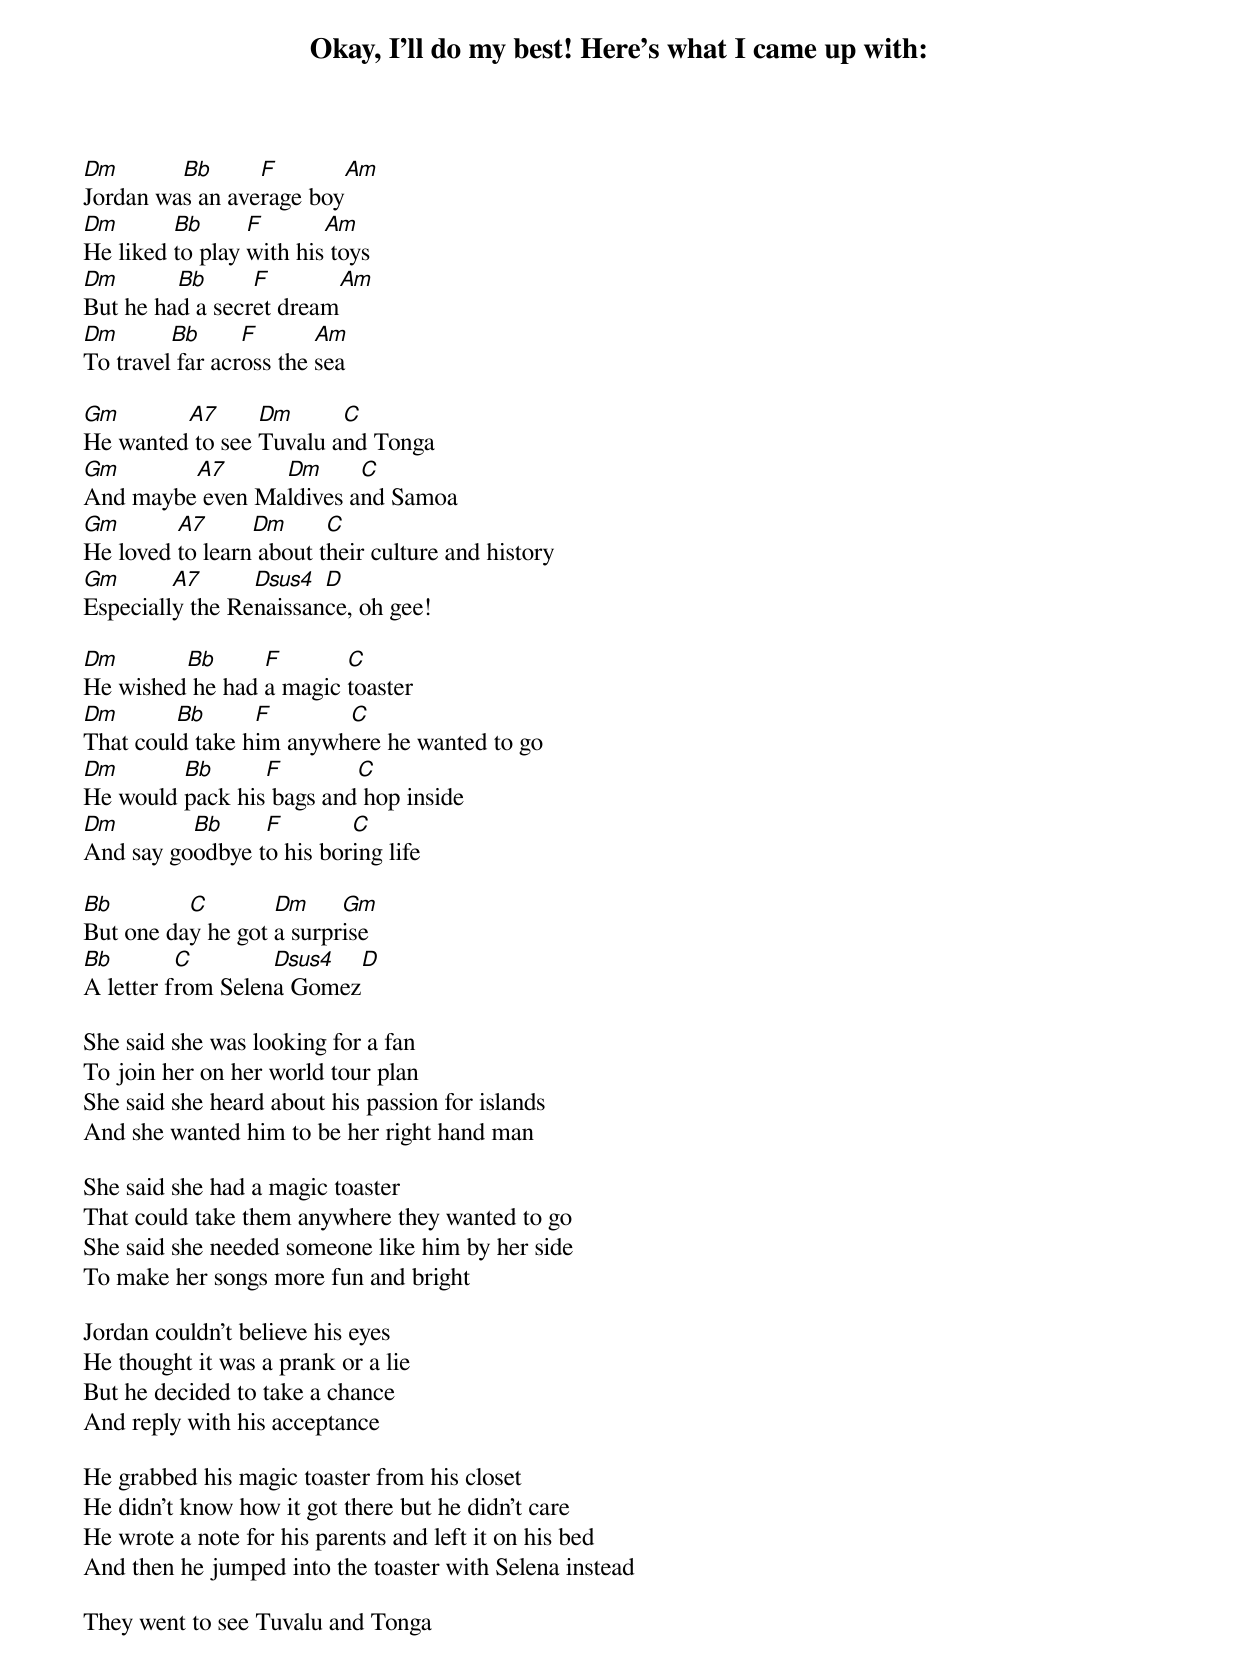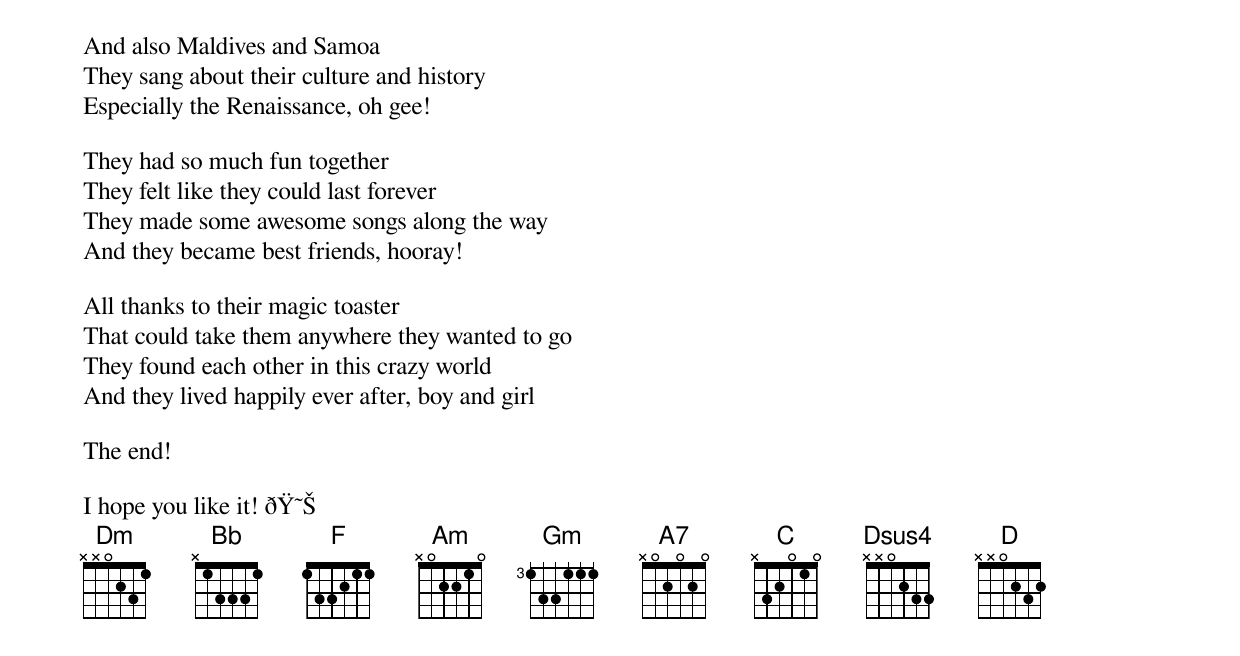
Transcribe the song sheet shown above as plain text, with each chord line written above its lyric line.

Okay, I'll do my best! Here's what I came up with:

Dm       Bb      F       Am
Jordan was an average boy
Dm       Bb      F       Am
He liked to play with his toys
Dm       Bb      F       Am
But he had a secret dream
Dm       Bb      F       Am
To travel far across the sea

Gm       A7      Dm      C
He wanted to see Tuvalu and Tonga
Gm       A7      Dm      C
And maybe even Maldives and Samoa
Gm       A7      Dm      C
He loved to learn about their culture and history
Gm       A7      Dsus4  D
Especially the Renaissance, oh gee!

Dm       Bb      F       C
He wished he had a magic toaster
Dm       Bb      F       C
That could take him anywhere he wanted to go
Dm       Bb      F        C
He would pack his bags and hop inside
Dm        Bb     F        C
And say goodbye to his boring life

Bb        C        Dm     Gm
But one day he got a surprise
Bb        C        Dsus4  D
A letter from Selena Gomez

She said she was looking for a fan
To join her on her world tour plan
She said she heard about his passion for islands
And she wanted him to be her right hand man

She said she had a magic toaster
That could take them anywhere they wanted to go
She said she needed someone like him by her side
To make her songs more fun and bright

Jordan couldn't believe his eyes
He thought it was a prank or a lie
But he decided to take a chance
And reply with his acceptance

He grabbed his magic toaster from his closet
He didn't know how it got there but he didn't care
He wrote a note for his parents and left it on his bed
And then he jumped into the toaster with Selena instead

They went to see Tuvalu and Tonga
And also Maldives and Samoa
They sang about their culture and history
Especially the Renaissance, oh gee!

They had so much fun together
They felt like they could last forever
They made some awesome songs along the way
And they became best friends, hooray!

All thanks to their magic toaster
That could take them anywhere they wanted to go
They found each other in this crazy world
And they lived happily ever after, boy and girl

The end!

I hope you like it! ðŸ˜Š
